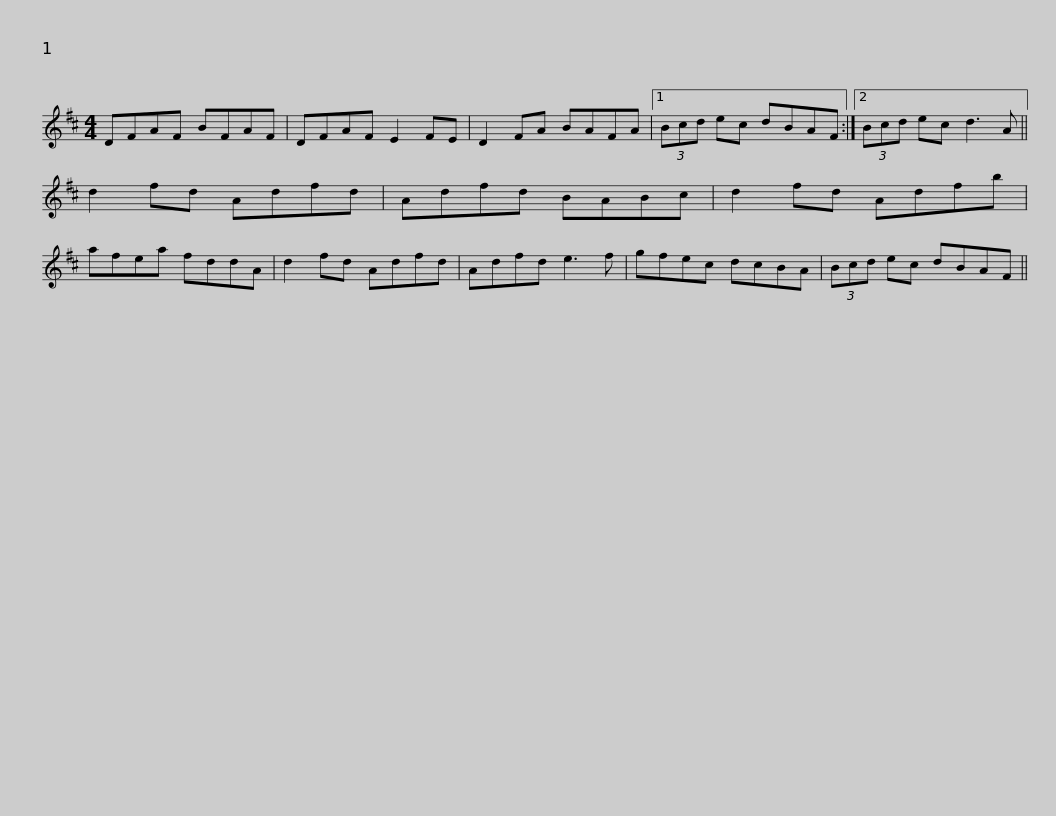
X:1
L:1/8
M:4/4
I:linebreak $
K:D
V:1 treble
V:1
 DFAF BFAF | DFAF E2 FE | D2 FA BAFA |1 (3Bcd ec dBAF :|2 (3Bcd ec d3 A ||$ %5
 d2 fd Adfd | Adfd BABc | d2 fd Adfb | afea fddA | d2 fd Adfd | %10
 Adfd e3 f |$ gfec dcBA | (3Bcd ec dBAF || %13
